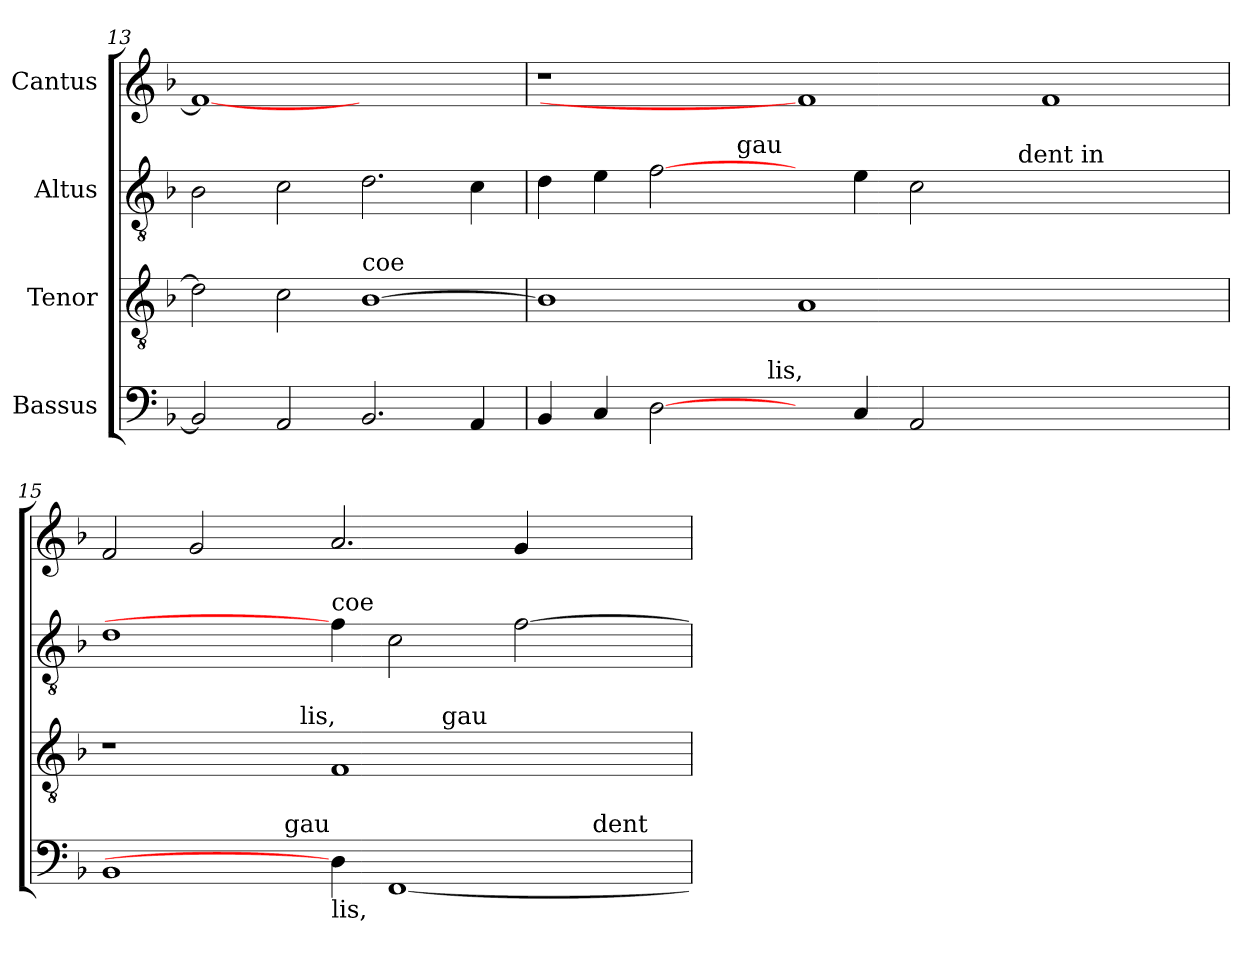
**kern	**kern	**kern	**kern
*part4	*part3	*part2	*part1
*staff4	*staff3	*staff2	*staff1
*I"Bassus	*I"Tenor	*I"Altus	*I"Cantus
*clefF4	*clefGv2	*clefGv2	*clefG2
*ITrd7c12	*	*	*
*k[b-]	*k[b-]	*k[b-]	*k[b-]
*F:	*F:	*F:	*F:
=13	=13	=13	=13
2BBB-/]	2d\]	2B-\	1f_
2AAA/	2c\	2c\	.
!	!LO:TX:a:t=coe	!	!
2.BBB-/	[>1B-	2.d\	1ryy
4AAA/	.	4c\	.
=14	=14	=14	=14
*^	*	*^	*
*	*	*	*	*^	*
4BBB-/	2ryy	1B-]	4d\	2ryy	1ryy	1r
4CC/	.	.	4e\	.	.	.
[2DD\	4ryy	.	[2f\	4ryy	.	.
.	8ryy	.	.	16.ryy	.	.
!	!	!	!	!LO:TX:a:t=gau	!	!
.	.	.	.	1ryy	.	.
.	32ryy	.	.	.	.	.
!	!LO:TX:a:t=lis,	!	!	!	!	!
.	1ryy	.	.	.	.	.
4ryy	.	1A	4ryy	.	2...ryy	1f]
4CC/	.	.	4e\	.	.	.
2AAA/	.	.	2c\	.	.	.
.	.	.	.	1ryy	.	.
.	1ryy	.	.	.	.	.
!	!	!	!	!	!LO:TX:a:t=dent in	!
.	.	.	.	.	1ryy	.
1ryy	.	1ryy	1ryy	.	.	1f
.	.	.	.	8ryy	.	.
.	16.ryy	.	.	.	.	.
.	.	.	.	.	16ryy	.
.	.	.	.	32ryy	.	.
*	*	*	*v	*v	*v	*
=15	=15	=15	=15	=15
*	*^	*^	*	*
*	*	*	*	*^	*	*
1BBB-	2..ryy	1ryy	1r	2ryy	1ryy	1d	2f/
.	.	.	.	4ryy	.	.	2g/
.	.	.	.	8ryy	.	.	.
!	!LO:TX:a:t=gau	!	!	!	!	!	!
.	1ryy	.	.	32ryy	.	.	.
!	!	!	!	!LO:TX:a:t=lis,	!	!	!
.	.	.	.	1ryy	.	.	.
!	!	!	!	!	!	!LO:TX:a:t=coe	!
!LO:TX:b:t=lis,	!	!	!	!	!	!	!
4DD\]	.	2ryy	1F	.	4...ryy	4f\]	2.a/
[<1FFF	.	.	.	.	.	2c\	.
!	!	!	!	!	!LO:TX:a:t=gau	!	!
.	.	.	.	.	2ryy	.	.
.	.	4...ryy	.	.	.	.	.
.	.	.	.	.	.	[>2f\	4g/
.	4.ryy	.	.	.	.	.	.
.	.	.	.	4ryy	.	.	.
!	!	!LO:TX:a:t=dent	!	!	!	!	!
.	.	4ryy	.	.	4ryy	.	.
.	.	.	4ryy	.	.	.	4ryy
.	.	.	.	16.ryy	.	.	.
.	.	32ryy	.	.	32ryy	.	.
*v	*v	*v	*	*	*	*	*
*	*v	*v	*v	*	*
=	=	=	=
*-	*-	*-	*-
